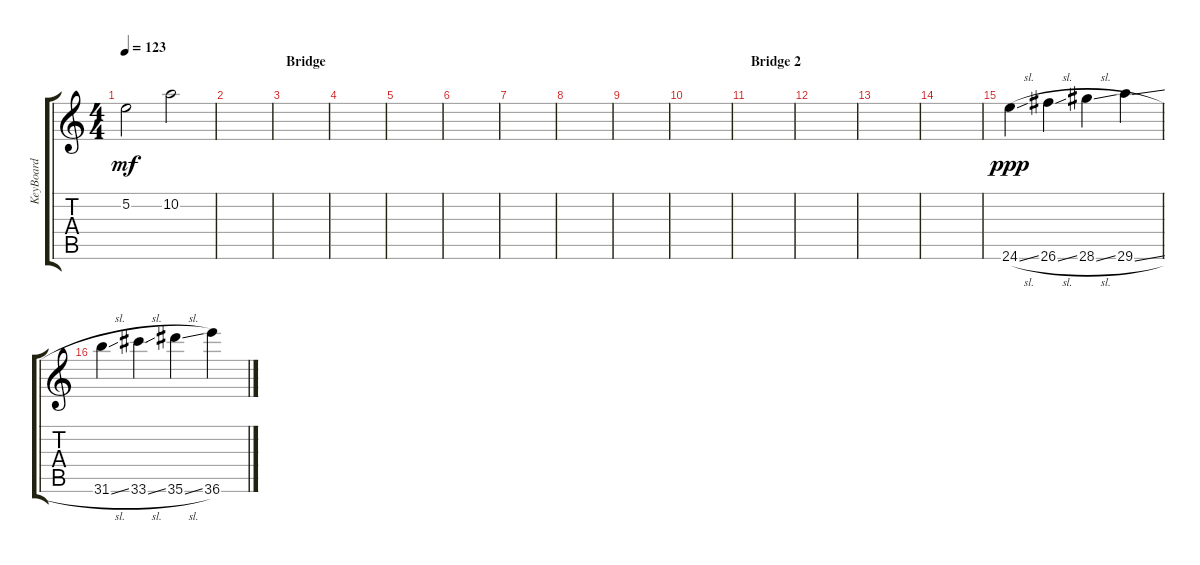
\track ("KeyBoard" "KeyBoard") {instrument acousticguitarsteel}
\staff {score tabs}
\tuning (E4 B3 G3 D3 A2 E2) {hide}
\ts (4 4)
\tempo 123
\clef g2
\ks c
5.2.2{dy mf} 10.2.2 |
|
\section ("" "Bridge")
|
|
|
|
|
|
|
|
\section ("" "Bridge 2")
|
|
|
|
24.6{sl}.4{dy ppp} 26.6{sl}.4 28.6{sl}.4 29.6{sl}.4 |
31.6{sl}.4 33.6{sl}.4 35.6{sl}.4 36.6.4
